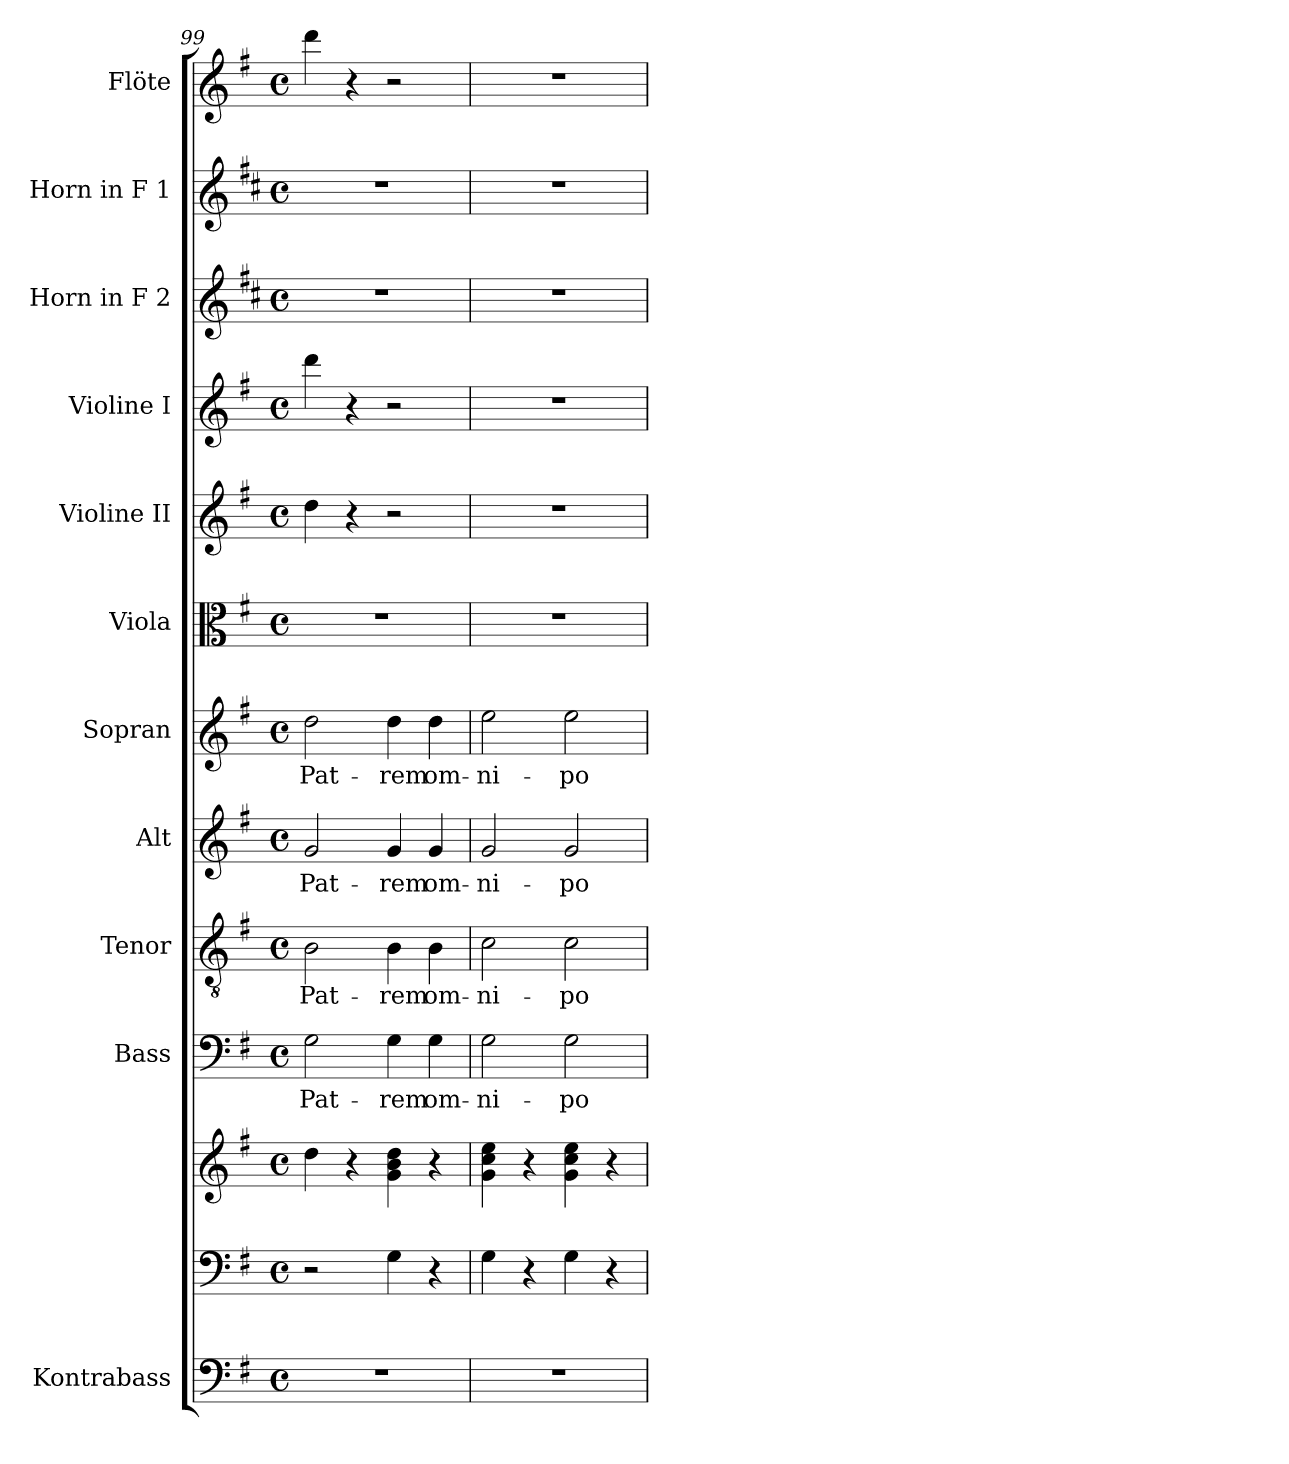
**kern	**kern	**kern	**kern	**text	**kern	**text	**kern	**text	**kern	**text	**kern	**kern	**kern	**kern	**kern	**kern
*part12	*part11	*part11	*part10	*part10	*part9	*part9	*part8	*part8	*part7	*part7	*part6	*part5	*part4	*part3	*part2	*part1
*staff13	*staff12	*staff11	*staff10	*staff10	*staff9	*staff9	*staff8	*staff8	*staff7	*staff7	*staff6	*staff5	*staff4	*staff3	*staff2	*staff1
*I"Kontrabass	*	*	*I"Bass	*	*I"Tenor	*	*I"Alt	*	*I"Sopran	*	*I"Viola	*I"Violine II	*I"Violine I	*I"Horn in F 2	*I"Horn in F 1	*I"Flöte
*I'Kb.	*	*	*I'B.	*	*I'T.	*	*I'A.	*	*I'S.	*	*I'Vla.	*I'Vl. II	*I'Vl. I	*	*	*I'Fl.
*clefF4	*clefF4	*clefG2	*clefF4	*	*clefGv2	*	*clefG2	*	*clefG2	*	*clefC3	*clefG2	*clefG2	*clefG2	*clefG2	*clefG2
*ITrd7c12	*	*	*	*	*	*	*	*	*	*	*	*	*	*ITrd4c7	*ITrd4c7	*
*k[f#]	*k[f#]	*k[f#]	*k[f#]	*	*k[f#]	*	*k[f#]	*	*k[f#]	*	*k[f#]	*k[f#]	*k[f#]	*k[f#]	*k[f#]	*k[f#]
*G:	*G:	*G:	*G:	*	*G:	*	*G:	*	*G:	*	*G:	*G:	*G:	*G:	*G:	*G:
*M4/4	*M4/4	*M4/4	*M4/4	*	*M4/4	*	*M4/4	*	*M4/4	*	*M4/4	*M4/4	*M4/4	*M4/4	*M4/4	*M4/4
*met(c)	*met(c)	*met(c)	*met(c)	*	*met(c)	*	*met(c)	*	*met(c)	*	*met(c)	*met(c)	*met(c)	*met(c)	*met(c)	*met(c)
=99	=99	=99	=99	=99	=99	=99	=99	=99	=99	=99	=99	=99	=99	=99	=99	=99
!	!	!	!	!LO:LY:b	!	!LO:LY:b	!	!LO:LY:b	!	!LO:LY:b	!	!	!	!	!	!
1r	2r	4dd\	2G\	Pat-	2B\	Pat-	2g/	Pat-	2dd\	Pat-	1r	4dd\	4ddd\	1r	1r	4ddd\
.	.	4r	.	.	.	.	.	.	.	.	.	4r	4r	.	.	4r
!	!	!	!	!LO:LY:b	!	!LO:LY:b	!	!LO:LY:b	!	!LO:LY:b	!	!	!	!	!	!
.	4G\	4g\ 4b\ 4dd\	4G\	-rem	4B\	-rem	4g/	-rem	4dd\	-rem	.	2r	2r	.	.	2r
!	!	!	!	!LO:LY:b	!	!LO:LY:b	!	!LO:LY:b	!	!LO:LY:b	!	!	!	!	!	!
.	4r	4r	4G\	om-	4B\	om-	4g/	om-	4dd\	om-	.	.	.	.	.	.
=100	=100	=100	=100	=100	=100	=100	=100	=100	=100	=100	=100	=100	=100	=100	=100	=100
!	!	!	!	!LO:LY:b	!	!LO:LY:b	!	!LO:LY:b	!	!LO:LY:b	!	!	!	!	!	!
1r	4G\	4g\ 4cc\ 4ee\	2G\	-ni-	2c\	-ni-	2g/	-ni-	2ee\	-ni-	1r	1r	1r	1r	1r	1r
.	4r	4r	.	.	.	.	.	.	.	.	.	.	.	.	.	.
!	!	!	!	!LO:LY:b	!	!LO:LY:b	!	!LO:LY:b	!	!LO:LY:b	!	!	!	!	!	!
.	4G\	4g\ 4cc\ 4ee\	2G\	-po-	2c\	-po-	2g/	-po-	2ee\	-po-	.	.	.	.	.	.
.	4r	4r	.	.	.	.	.	.	.	.	.	.	.	.	.	.
=	=	=	=	=	=	=	=	=	=	=	=	=	=	=	=	=
*-	*-	*-	*-	*-	*-	*-	*-	*-	*-	*-	*-	*-	*-	*-	*-	*-
